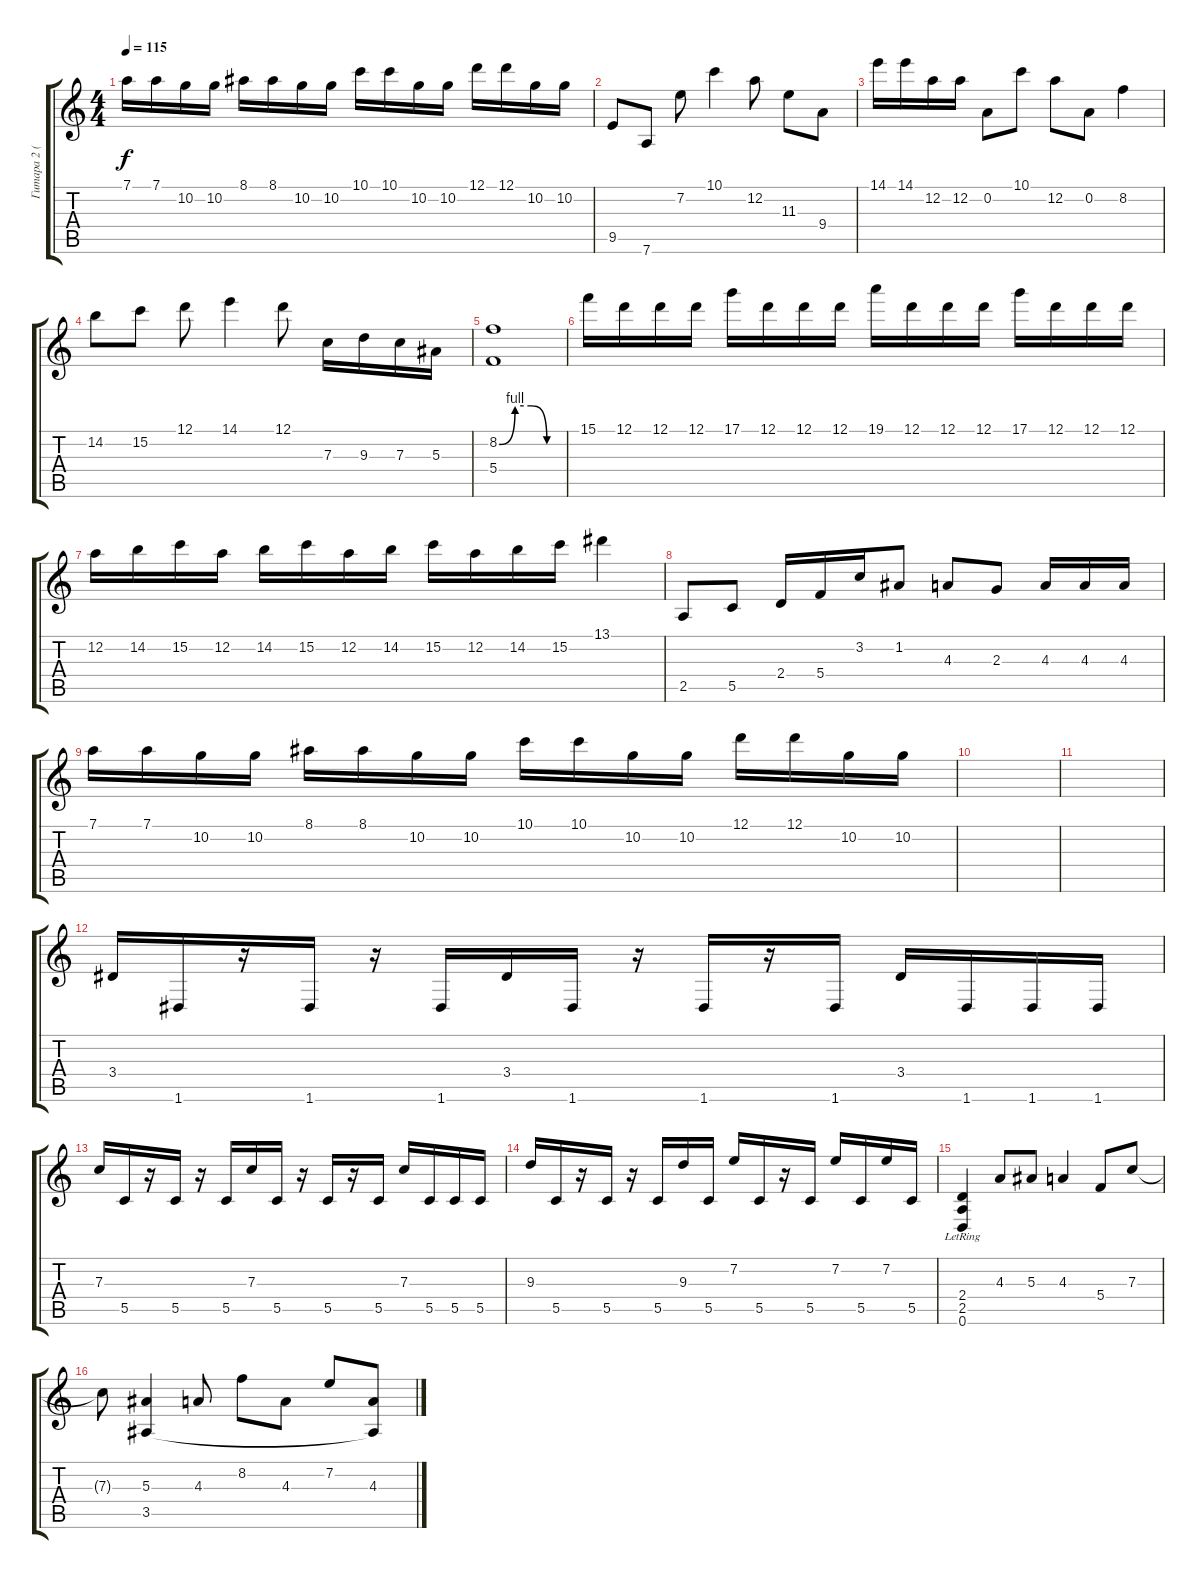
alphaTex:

\track ("Гитара 2 (2)" "Гитара 2 (") {instrument acousticguitarsteel}
\staff {score tabs}
\tuning (D4 A3 F3 C3 G2 D2) {hide}
\ts (4 4)
\tempo 115
\clef g2
\ks c
7.1.16{dy f} 7.1.16 10.2.16 10.2.16 8.1.16 8.1.16 10.2.16 10.2.16 10.1.16 10.1.16 10.2.16 10.2.16 12.1.16 12.1.16 10.2.16 10.2.16 |
9.5.8{volume 15 instrument stringensemble1} 7.6.8 7.2.8 10.1.4 12.2.8 11.3.8 9.4.8 |
14.1.16 14.1.16 12.2.16 12.2.16 0.2.8 10.1.8 12.2.8 0.2.8 8.2.4 |
14.2.8 15.2.8 12.1.8 14.1.4 12.1.8 7.3.16 9.3.16 7.3.16 5.3.16 |
(8.2{be (custom 0 0 15 4 30 4 45 0 60 0)} 5.4).1 |
15.1.16 12.1.16 12.1.16 12.1.16 17.1.16 12.1.16 12.1.16 12.1.16 19.1.16 12.1.16 12.1.16 12.1.16 17.1.16 12.1.16 12.1.16 12.1.16 |
12.2.16 14.2.16 15.2.16 12.2.16 14.2.16 15.2.16 12.2.16 14.2.16 15.2.16 12.2.16 14.2.16 15.2.16 13.1.4 |
2.5.8 5.5.8 2.4.16 5.4.16 3.2.16 1.2.8 4.3.8 2.3.8 4.3.16 4.3.16 4.3.16 |
7.1.16 7.1.16 10.2.16 10.2.16 8.1.16 8.1.16 10.2.16 10.2.16 10.1.16 10.1.16 10.2.16 10.2.16 12.1.16 12.1.16 10.2.16 10.2.16 |
|
|
3.4.16 1.6.16 r.16 1.6.16 r.16 1.6.16 3.4.16 1.6.16 r.16 1.6.16 r.16 1.6.16 3.4.16 1.6.16 1.6.16 1.6.16 |
7.3.16 5.5.16 r.16 5.5.16 r.16 5.5.16 7.3.16 5.5.16 r.16 5.5.16 r.16 5.5.16 7.3.16 5.5.16 5.5.16 5.5.16 |
9.3.16 5.5.16 r.16 5.5.16 r.16 5.5.16 9.3.16 5.5.16 7.2.16 5.5.16 r.16 5.5.16 7.2.16 5.5.16 7.2.16 5.5.16 |
(2.4{lr} 2.5{lr} 0.6{lr}).4 4.3.8 5.3.8 4.3.4 5.4.8 7.3.8 |
7.3{t}.8 (5.3 3.5).4 4.3.8 8.2.8 4.3.8 7.2.8 (4.3 3.5{t}).8
